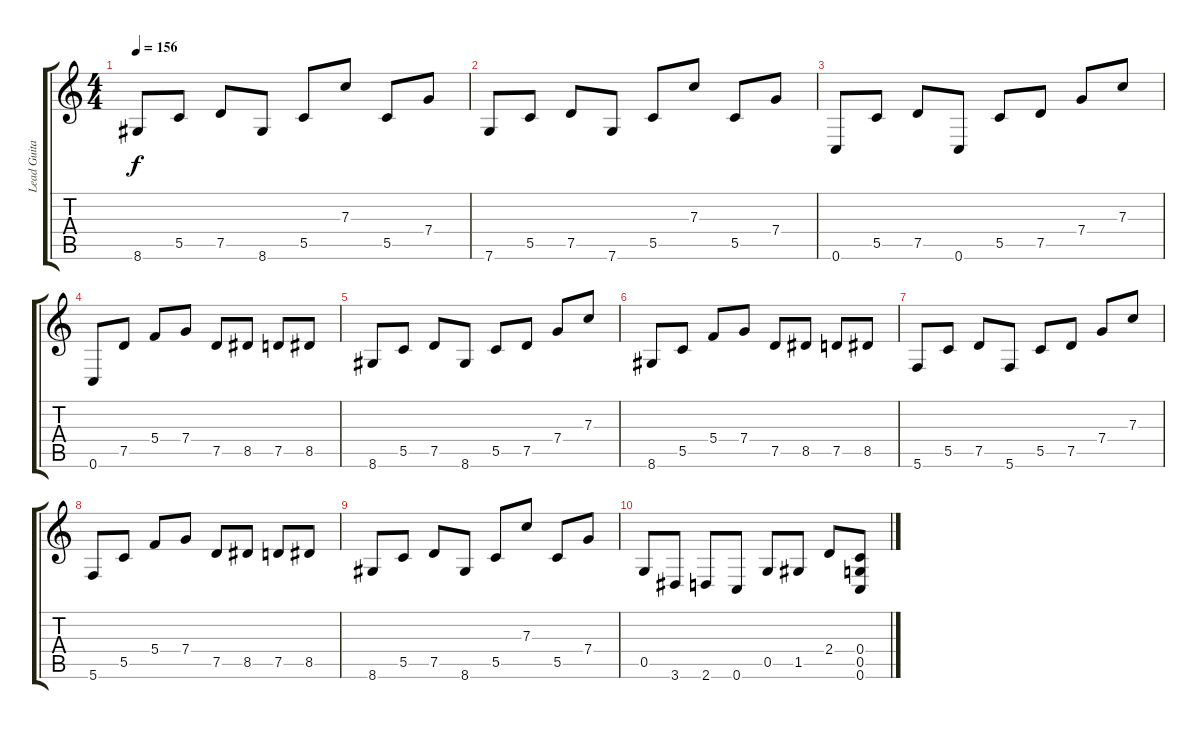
\track ("Lead Guitar" "Lead Guita") {instrument distortionguitar}
\staff {score tabs}
\tuning (D4 A3 F3 C3 G2 C2) {hide}
\ts (4 4)
\tempo 156
\clef g2
\ks c
8.6.8{dy f} 5.5.8 7.5.8 8.6.8 5.5.8 7.3.8 5.5.8 7.4.8 |
7.6.8 5.5.8 7.5.8 7.6.8 5.5.8 7.3.8 5.5.8 7.4.8 |
0.6.8 5.5.8 7.5.8 0.6.8 5.5.8 7.5.8 7.4.8 7.3.8 |
0.6.8 7.5.8 5.4.8 7.4.8 7.5.8 8.5.8 7.5.8 8.5.8 |
8.6.8 5.5.8 7.5.8 8.6.8 5.5.8 7.5.8 7.4.8 7.3.8 |
8.6.8 5.5.8 5.4.8 7.4.8 7.5.8 8.5.8 7.5.8 8.5.8 |
5.6.8 5.5.8 7.5.8 5.6.8 5.5.8 7.5.8 7.4.8 7.3.8 |
5.6.8 5.5.8 5.4.8 7.4.8 7.5.8 8.5.8 7.5.8 8.5.8 |
8.6.8 5.5.8 7.5.8 8.6.8 5.5.8 7.3.8 5.5.8 7.4.8 |
0.5.8 3.6.8 2.6.8 0.6.8 0.5.8 1.5.8 2.4.8 (0.4 0.5 0.6).8
